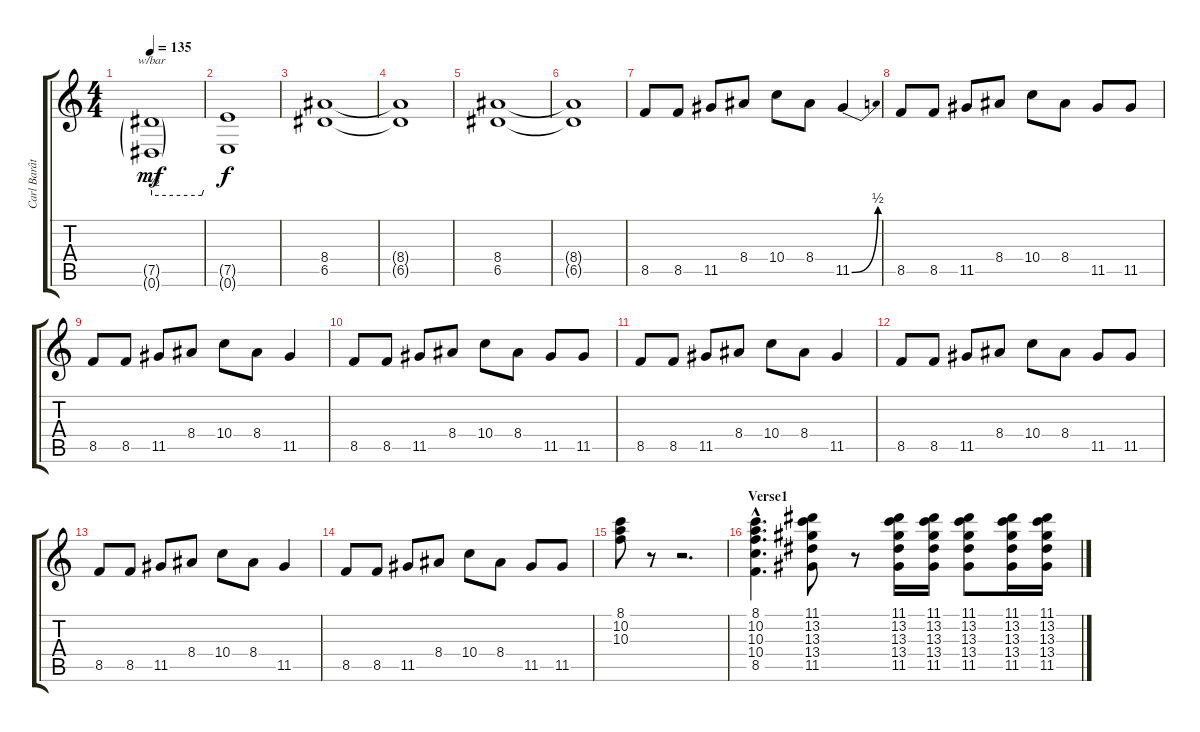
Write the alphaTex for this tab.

\track ("Carl Barât" "Carl Barât") {instrument overdrivenguitar}
\staff {score tabs}
\tuning (E4 B3 G3 D3 A2 E2) {hide}
\ts (4 4)
\tempo 135
\clef g2
\ks c
(7.5{g} 0.6{g}).1{tbe (custom default 0 -2 58 -2 60 0) dy mf instrument overdrivenguitar} |
(7.5{t} 0.6{t}).1{dy f} |
(8.4 6.5).1 |
(8.4{t} 6.5{t}).1 |
(8.4 6.5).1 |
(8.4{t} 6.5{t}).1 |
8.5.8 8.5.8 11.5.8 8.4.8 10.4.8 8.4.8 11.5{be (bend 0 0 60 2)}.4 |
8.5.8 8.5.8 11.5.8 8.4.8 10.4.8 8.4.8 11.5.8 11.5.8 |
8.5.8 8.5.8 11.5.8 8.4.8 10.4.8 8.4.8 11.5.4 |
8.5.8 8.5.8 11.5.8 8.4.8 10.4.8 8.4.8 11.5.8 11.5.8 |
8.5.8 8.5.8 11.5.8 8.4.8 10.4.8 8.4.8 11.5.4 |
8.5.8 8.5.8 11.5.8 8.4.8 10.4.8 8.4.8 11.5.8 11.5.8 |
8.5.8 8.5.8 11.5.8 8.4.8 10.4.8 8.4.8 11.5.4 |
8.5.8 8.5.8 11.5.8 8.4.8 10.4.8 8.4.8 11.5.8 11.5.8 |
(8.1 10.2 10.3).8 r.8 r.2{d} |
\section ("" "Verse1")
(8.1{hac} 10.2{hac} 10.3{hac} 10.4{hac} 8.5{hac}).4{d} (11.1 13.2 13.3 13.4 11.5).8 r.8 (11.1 13.2 13.3 13.4 11.5).16 (11.1 13.2 13.3 13.4 11.5).16 (11.1 13.2 13.3 13.4 11.5).8 (11.1 13.2 13.3 13.4 11.5).16 (11.1 13.2 13.3 13.4 11.5).16
